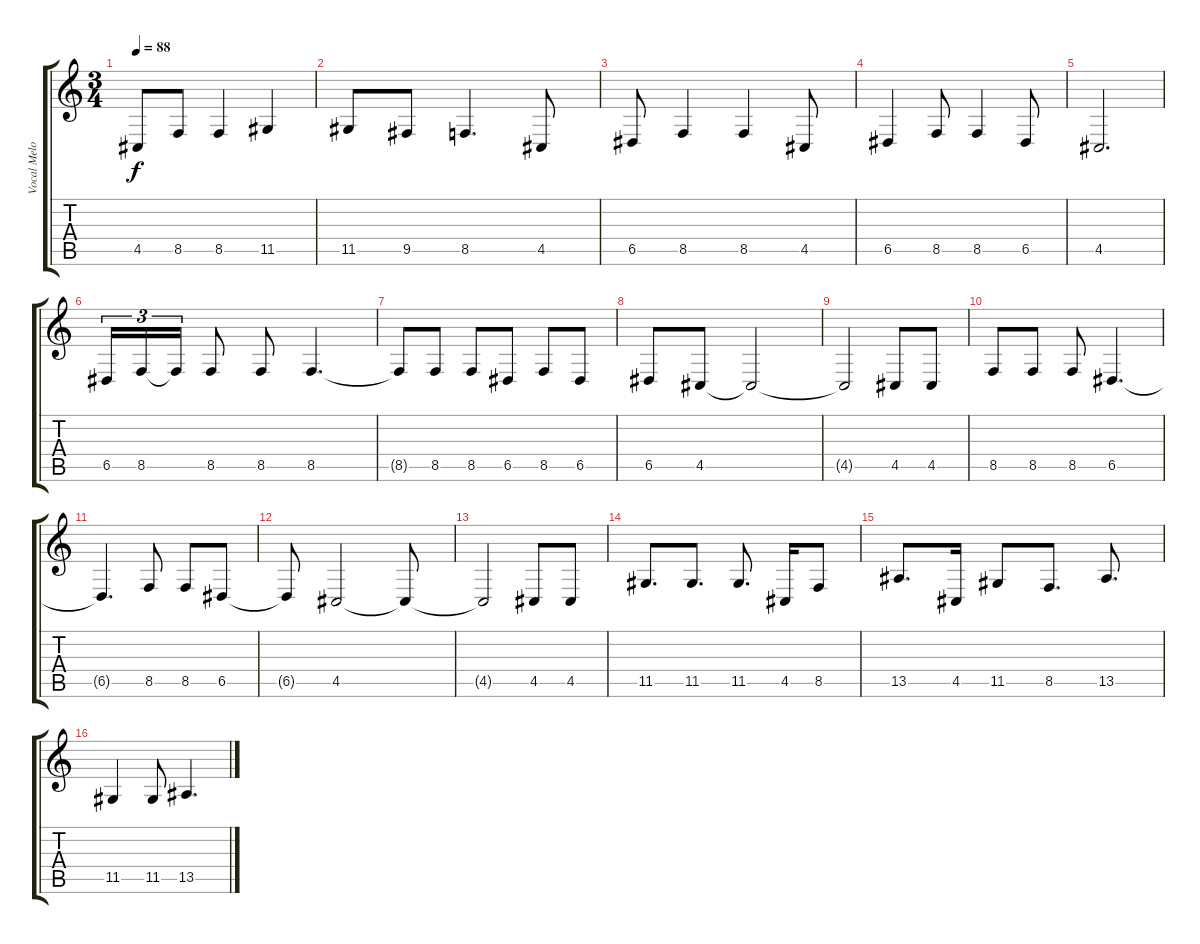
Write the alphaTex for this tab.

\track ("Vocal Melody" "Vocal Melo") {instrument sopranosax}
\staff {score tabs}
\tuning (E4 B3 G3 D3 A2 E2) {hide}
\ts (3 4)
\tempo 88
\clef g2
\ks c
4.5.8{dy f} 8.5.8 8.5.4 11.5.4 |
11.5.8 9.5.8 8.5.4{d} 4.5.8 |
6.5.8 8.5.4 8.5.4 4.5.8 |
6.5.4 8.5.8 8.5.4 6.5.8 |
4.5.2{d} |
6.5.16{tu (3 2)} 8.5.16{tu (3 2)} 8.5{t}.16{tu (3 2)} 8.5.8 8.5.8 8.5.4{d} |
8.5{t}.8 8.5.8 8.5.8 6.5.8 8.5.8 6.5.8 |
6.5.8 4.5.8 4.5{t}.2 |
4.5{t}.2 4.5.8 4.5.8 |
8.5.8 8.5.8 8.5.8 6.5.4{d} |
6.5{t}.4{d} 8.5.8 8.5.8 6.5.8 |
6.5{t}.8 4.5.2 4.5{t}.8 |
4.5{t}.2 4.5.8 4.5.8 |
11.5.8{d} 11.5.8{d} 11.5.8{d} 4.5.16 8.5.8 |
13.5.8{d} 4.5.16 11.5.8 8.5.8{d} 13.5.8{d} |
11.5.4 11.5.8 13.5.4{d}
